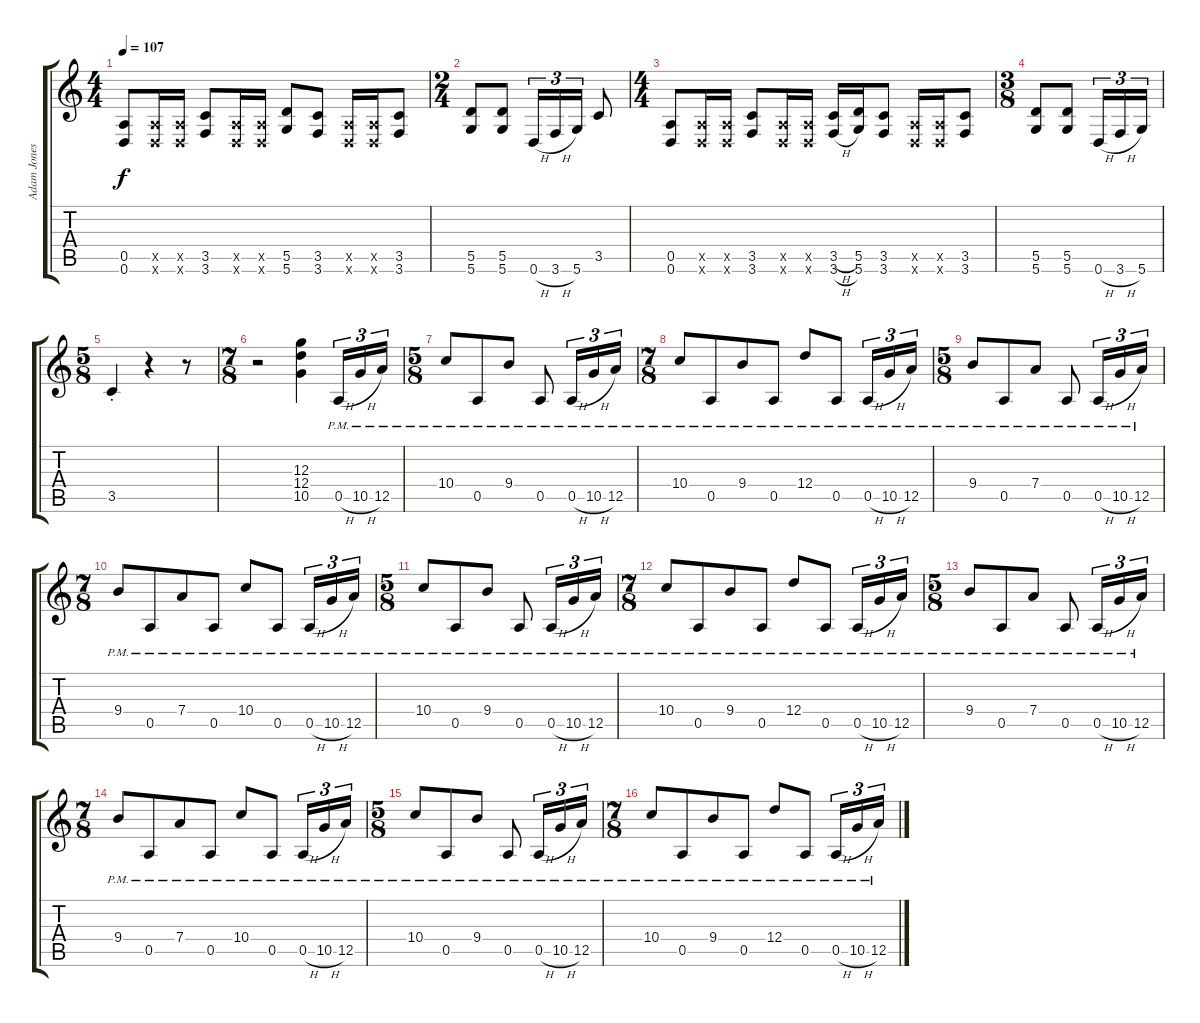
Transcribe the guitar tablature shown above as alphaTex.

\track ("Adam Jones" "Adam Jones") {instrument distortionguitar}
\staff {score tabs}
\tuning (E4 B3 G3 D3 A2 D2) {hide}
\ts (4 4)
\tempo 107
\clef g2
\ks c
(0.5 0.6).8{dy f} (0.5{x} 0.6{x}).16 (0.5{x} 0.6{x}).16 (3.5 3.6).8 (0.5{x} 0.6{x}).16 (0.5{x} 0.6{x}).16 (5.5 5.6).8 (3.5 3.6).8 (0.5{x} 0.6{x}).16 (0.5{x} 0.6{x}).16 (3.5 3.6).8 |
\ts (2 4)
(5.5 5.6).8 (5.5 5.6).8 0.6{h}.16{tu (3 2)} 3.6{h}.16{tu (3 2)} 5.6.16{tu (3 2)} 3.5.8 |
\ts (4 4)
(0.5 0.6).8 (0.5{x} 0.6{x}).16 (0.5{x} 0.6{x}).16 (3.5 3.6).8 (0.5{x} 0.6{x}).16 (0.5{x} 0.6{x}).16 (3.5{h} 3.6{h}).16 (5.5 5.6).16 (3.5 3.6).8 (0.5{x} 0.6{x}).16 (0.5{x} 0.6{x}).16 (3.5 3.6).8 |
\ts (3 8)
(5.5 5.6).8 (5.5 5.6).8 0.6{h}.16{tu (3 2)} 3.6{h}.16{tu (3 2)} 5.6.16{tu (3 2)} |
\ts (5 8)
3.5{st}.4 r.4 r.8 |
\ts (7 8)
r.2 (12.3 12.4 10.5).4 0.5{h pm}.16{tu (3 2)} 10.5{h pm}.16{tu (3 2)} 12.5{pm}.16{tu (3 2)} |
\ts (5 8)
10.4{pm}.8 0.5{pm}.8 9.4{pm}.8 0.5{pm}.8 0.5{h pm}.16{tu (3 2)} 10.5{h pm}.16{tu (3 2)} 12.5{pm}.16{tu (3 2)} |
\ts (7 8)
10.4{pm}.8 0.5{pm}.8 9.4{pm}.8 0.5{pm}.8 12.4{pm}.8 0.5{pm}.8 0.5{h pm}.16{tu (3 2)} 10.5{h pm}.16{tu (3 2)} 12.5{pm}.16{tu (3 2)} |
\ts (5 8)
9.4{pm}.8 0.5{pm}.8 7.4{pm}.8 0.5{pm}.8 0.5{h pm}.16{tu (3 2)} 10.5{h pm}.16{tu (3 2)} 12.5{pm}.16{tu (3 2)} |
\ts (7 8)
9.4{pm}.8 0.5{pm}.8 7.4{pm}.8 0.5{pm}.8 10.4{pm}.8 0.5{pm}.8 0.5{h pm}.16{tu (3 2)} 10.5{h pm}.16{tu (3 2)} 12.5{pm}.16{tu (3 2)} |
\ts (5 8)
10.4{pm}.8 0.5{pm}.8 9.4{pm}.8 0.5{pm}.8 0.5{h pm}.16{tu (3 2)} 10.5{h pm}.16{tu (3 2)} 12.5{pm}.16{tu (3 2)} |
\ts (7 8)
10.4{pm}.8 0.5{pm}.8 9.4{pm}.8 0.5{pm}.8 12.4{pm}.8 0.5{pm}.8 0.5{h pm}.16{tu (3 2)} 10.5{h pm}.16{tu (3 2)} 12.5{pm}.16{tu (3 2)} |
\ts (5 8)
9.4{pm}.8 0.5{pm}.8 7.4{pm}.8 0.5{pm}.8 0.5{h pm}.16{tu (3 2)} 10.5{h pm}.16{tu (3 2)} 12.5{pm}.16{tu (3 2)} |
\ts (7 8)
9.4{pm}.8 0.5{pm}.8 7.4{pm}.8 0.5{pm}.8 10.4{pm}.8 0.5{pm}.8 0.5{h pm}.16{tu (3 2)} 10.5{h pm}.16{tu (3 2)} 12.5{pm}.16{tu (3 2)} |
\ts (5 8)
10.4{pm}.8 0.5{pm}.8 9.4{pm}.8 0.5{pm}.8 0.5{h pm}.16{tu (3 2)} 10.5{h pm}.16{tu (3 2)} 12.5{pm}.16{tu (3 2)} |
\ts (7 8)
10.4{pm}.8 0.5{pm}.8 9.4{pm}.8 0.5{pm}.8 12.4{pm}.8 0.5{pm}.8 0.5{h pm}.16{tu (3 2)} 10.5{h pm}.16{tu (3 2)} 12.5{pm}.16{tu (3 2)}
